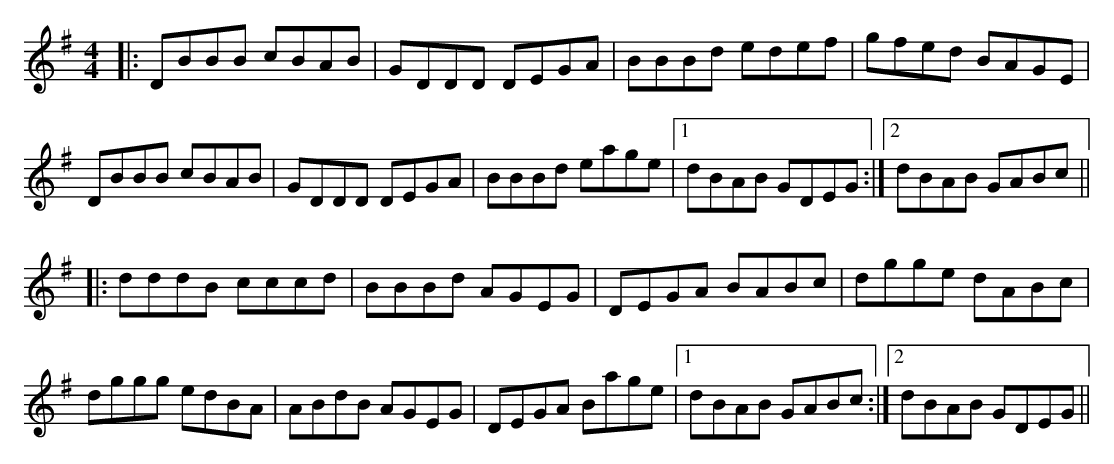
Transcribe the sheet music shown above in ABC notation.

X:1
M:4/4
K:G
|:DBBB cBAB|GDDD DEGA|BBBd edef|gfed BAGE|
DBBB cBAB|GDDD DEGA|BBBd eage|1 dBAB GDEG:|2 dBAB GABc||
|:dddB cccd|BBBd AGEG|DEGA BABc|dgge dABc|
dggg edBA|ABdB AGEG|DEGA Bage|1 dBAB GABc:|2 dBAB GDEG||
